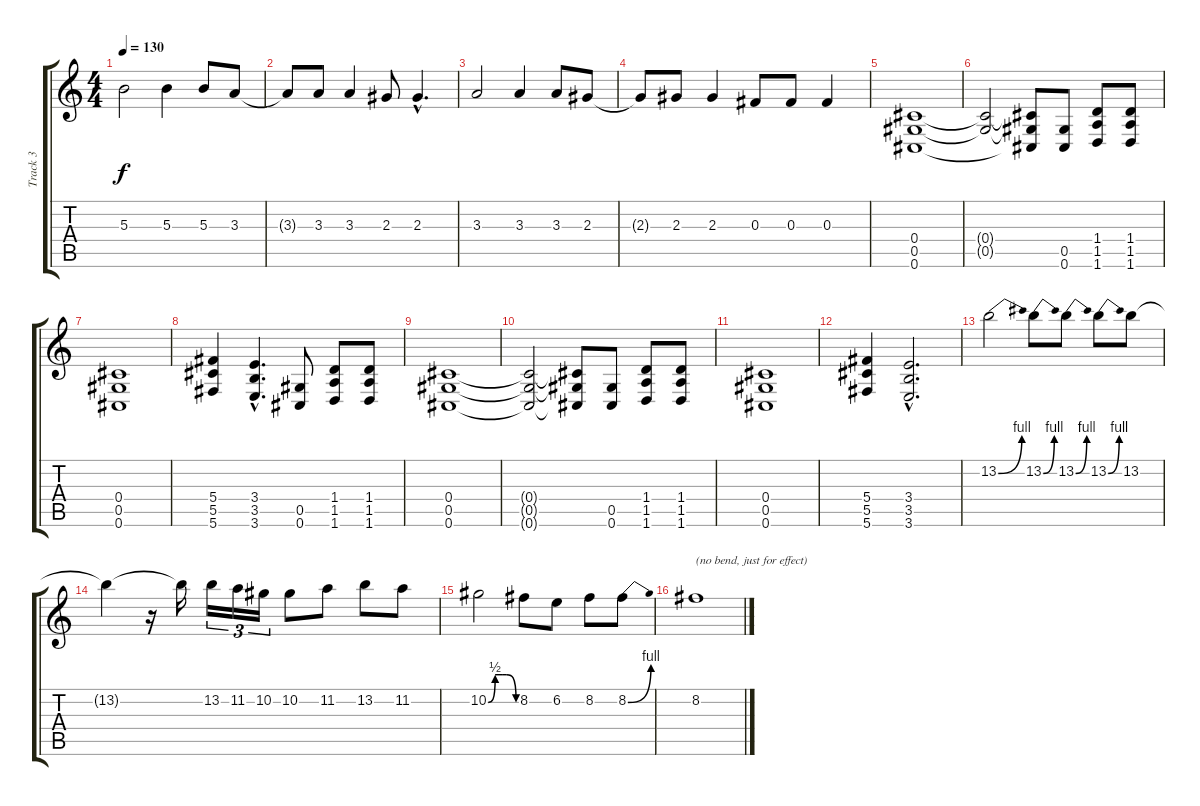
\track ("Track 3" "Track 3") {instrument distortionguitar}
\staff {score tabs}
\tuning (Eb4 Bb3 Gb3 Db3 Ab2 Db2) {hide}
\ts (4 4)
\tempo 130
\clef g2
\ks c
5.3.2{dy f} 5.3.4 5.3.8 3.3.8 |
3.3{t}.8 3.3.8 3.3.4 2.3.8 2.3{hac}.4{d} |
3.3.2 3.3.4 3.3.8 2.3.8 |
2.3{t}.8 2.3.8 2.3.4 0.3.8 0.3.8 0.3.4 |
(0.4 0.5 0.6).1 |
(0.4{t} 0.5{t}).2 (0.4{t} 0.5{t} 0.6{t}).8 (0.5 0.6).8 (1.4 1.5 1.6).8 (1.4 1.5 1.6).8 |
(0.4 0.5 0.6).1 |
(5.4 5.5 5.6).4 (3.4{hac} 3.5{hac} 3.6{hac}).4{d} (0.5 0.6).8 (1.4 1.5 1.6).8 (1.4 1.5 1.6).8 |
(0.4 0.5 0.6).1 |
(0.4{t} 0.5{t} 0.6{t}).2 (0.4{t} 0.5{t} 0.6{t}).8 (0.5 0.6).8 (1.4 1.5 1.6).8 (1.4 1.5 1.6).8 |
(0.4 0.5 0.6).1 |
(5.4 5.5 5.6).4 (3.4{hac} 3.5{hac} 3.6{hac}).2{d} |
13.2{be (bend 0 0 60 4)}.2{volume 14} 13.2{be (bend 0 0 60 4)}.8 13.2{be (bend 0 0 60 4)}.8 13.2{be (bend 0 0 60 4)}.8 13.2.8 |
13.2{t}.4 r.16 13.2{t}.16 13.2.16{tu (3 2)} 11.2.16{tu (3 2)} 10.2.16{tu (3 2)} 10.2.8 11.2.8 13.2.8 11.2.8 |
10.2{be (custom 0 0 15 2 30 2 40 2 60 0)}.2 8.2.8 6.2.8 8.2.8 8.2{be (bend 0 0 60 4)}.8 |
8.2{be (hold 0 0 60 0)}.1{txt "(no bend, just for effect)"}
